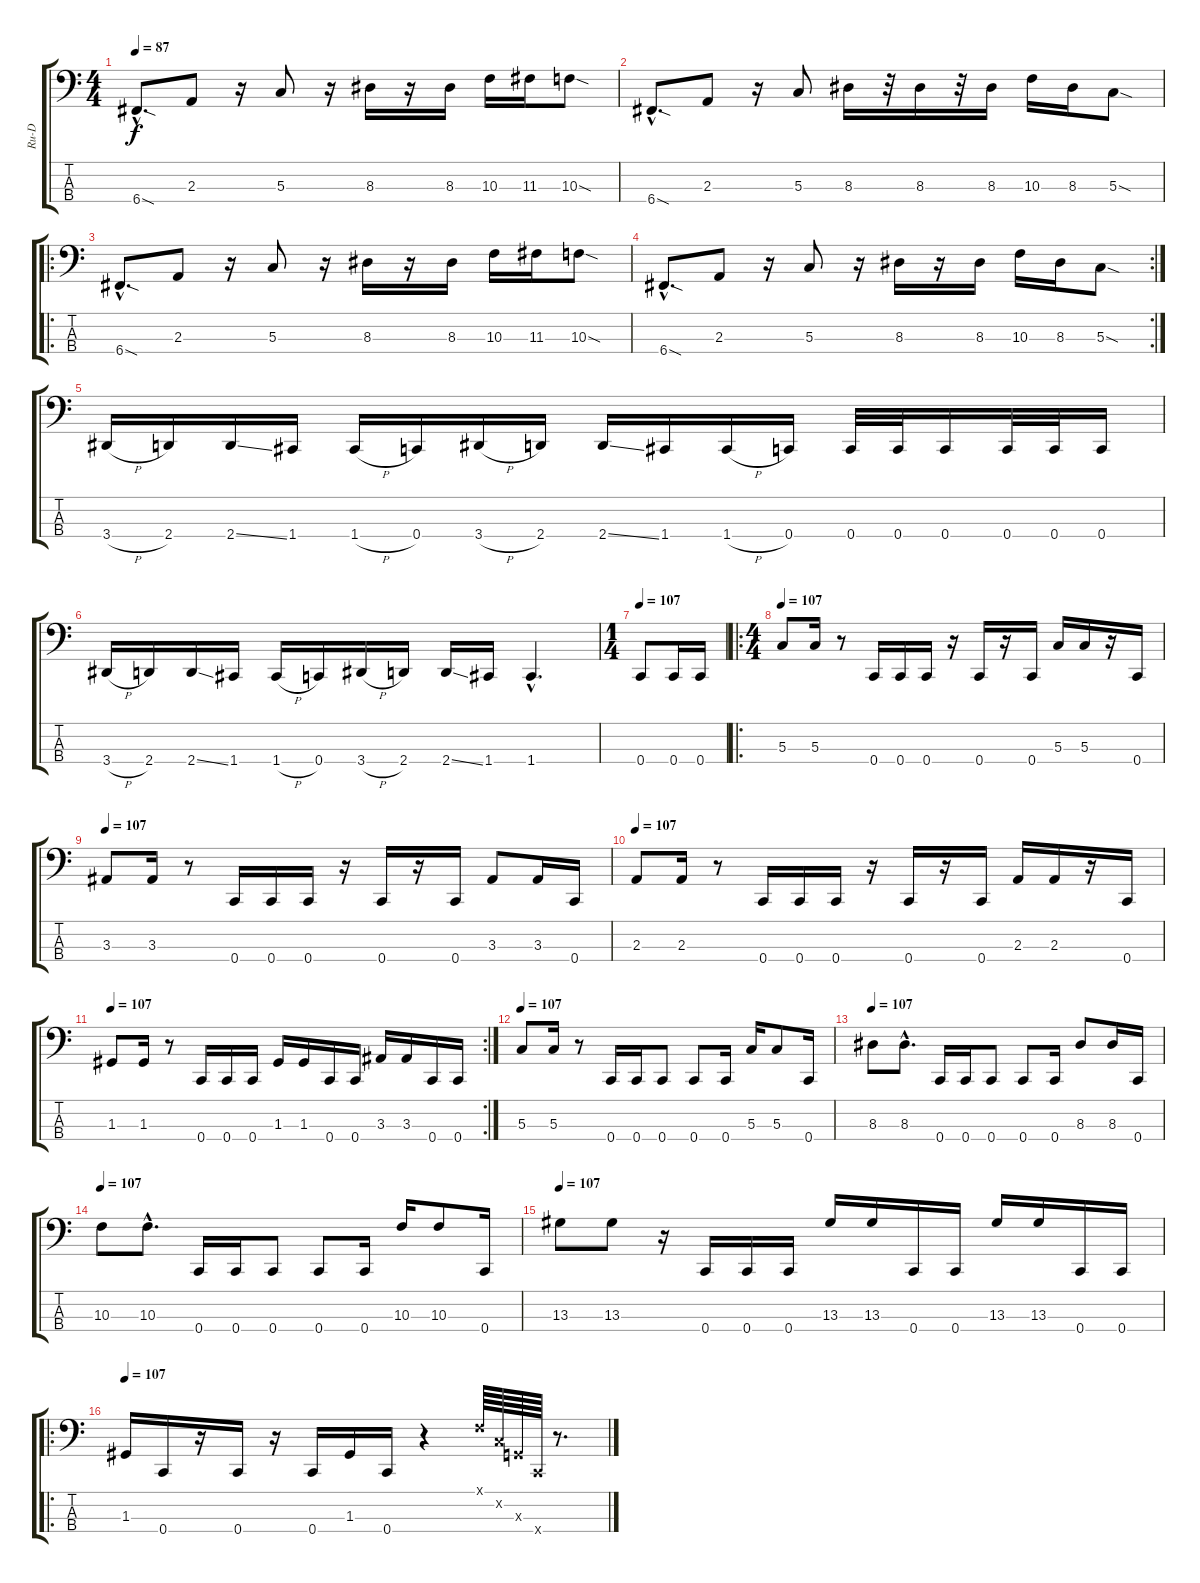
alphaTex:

\track ("Ru-D" "Ru-D") {instrument electricbassfinger}
\staff {score tabs}
\tuning (F2 C2 G1 C1) {hide}
\ts (4 4)
\tempo 87
\clef f4
\ks c
6.4{sod hac}.8{d dy f} 2.3.8 r.16 5.3.8 r.16 8.3.16 r.16 8.3.16 10.3.16 11.3.16 10.3{sod}.8 |
6.4{sod hac}.8{d} 2.3.8 r.16 5.3.8 8.3.16 r.32 8.3.16 r.32 8.3.16 10.3.16 8.3.16 5.3{sod}.8 |
\ro
6.4{sod hac}.8{d} 2.3.8 r.16 5.3.8 r.16 8.3.16 r.16 8.3.16 10.3.16 11.3.16 10.3{sod}.8 |
\rc 2
6.4{sod hac}.8{d} 2.3.8 r.16 5.3.8 r.16 8.3.16 r.16 8.3.16 10.3.16 8.3.16 5.3{sod}.8 |
3.4{h}.16 2.4.16 2.4{ss}.16 1.4.16 1.4{h}.16 0.4.16 3.4{h}.16 2.4.16 2.4{ss}.16 1.4.16 1.4{h}.16 0.4.16 0.4.32 0.4.32 0.4.16 0.4.32 0.4.32 0.4.16 |
3.4{h}.16 2.4.16 2.4{ss}.16 1.4.16 1.4{h}.16 0.4.16 3.4{h}.16 2.4.16 2.4{ss}.16 1.4.16 1.4{hac}.4{d} |
\ts (1 4)
\tempo 107
0.4.8 0.4.16 0.4.16 |
\ro
\ts (4 4)
\tempo 107
5.3.8 5.3.16 r.8 0.4.16 0.4.16 0.4.16 r.16 0.4.16 r.16 0.4.16 5.3.16 5.3.16 r.16 0.4.16 |
\tempo 107
3.3.8 3.3.16 r.8 0.4.16 0.4.16 0.4.16 r.16 0.4.16 r.16 0.4.16 3.3.8 3.3.16 0.4.16 |
\tempo 107
2.3.8 2.3.16 r.8 0.4.16 0.4.16 0.4.16 r.16 0.4.16 r.16 0.4.16 2.3.16 2.3.16 r.16 0.4.16 |
\rc 2
\tempo 107
1.3.8 1.3.16 r.8 0.4.16 0.4.16 0.4.16 1.3.16 1.3.16 0.4.16 0.4.16 3.3.16 3.3.16 0.4.16 0.4.16 |
\tempo 107
5.3.8 5.3.16 r.8 0.4.16 0.4.16 0.4.8 0.4.8 0.4.16 5.3.16 5.3.8 0.4.16 |
\tempo 107
8.3.8 8.3{hac}.8{d} 0.4.16 0.4.16 0.4.8 0.4.8 0.4.16 8.3.8 8.3.16 0.4.16 |
\tempo 107
10.3.8 10.3{hac}.8{d} 0.4.16 0.4.16 0.4.8 0.4.8 0.4.16 10.3.16 10.3.8 0.4.16 |
\tempo 107
13.3.8 13.3.8 r.16 0.4.16 0.4.16 0.4.16 13.3.16 13.3.16 0.4.16 0.4.16 13.3.16 13.3.16 0.4.16 0.4.16 |
\ro
\tempo 107
1.3.16 0.4.16 r.16 0.4.16 r.16 0.4.16 1.3.16 0.4.16 r.4 0.1{x}.64 0.2{x}.64 0.3{x}.64 0.4{x}.64 r.8{d}
